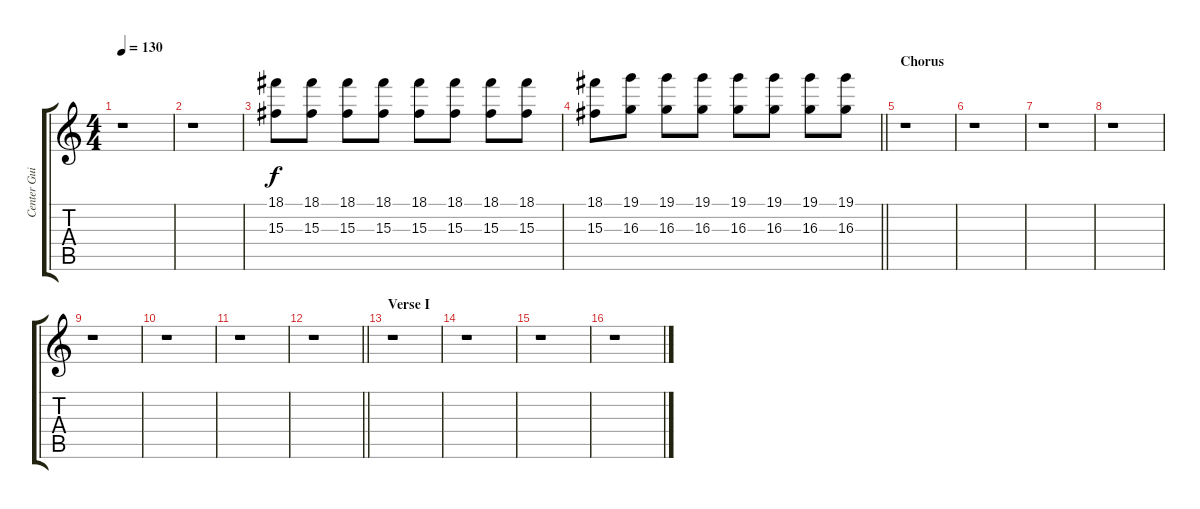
\track ("Center Guitar" "Center Gui") {instrument distortionguitar}
\staff {score tabs}
\tuning (C4 G3 Eb3 Bb2 F2 C2) {hide}
\ts (4 4)
\tempo 130
\clef g2
\ks c
r.1{dy f} |
r.1 |
(18.1 15.3).8 (18.1 15.3).8 (18.1 15.3).8 (18.1 15.3).8 (18.1 15.3).8 (18.1 15.3).8 (18.1 15.3).8 (18.1 15.3).8 |
\barLineRight lightlight
(18.1 15.3).8 (19.1 16.3).8 (19.1 16.3).8 (19.1 16.3).8 (19.1 16.3).8 (19.1 16.3).8 (19.1 16.3).8 (19.1 16.3).8 |
\section ("" "Chorus")
r.1 |
r.1 |
r.1 |
r.1 |
r.1 |
r.1 |
r.1 |
\barLineRight lightlight
r.1 |
\section ("" "Verse I")
r.1 |
r.1 |
r.1 |
r.1
